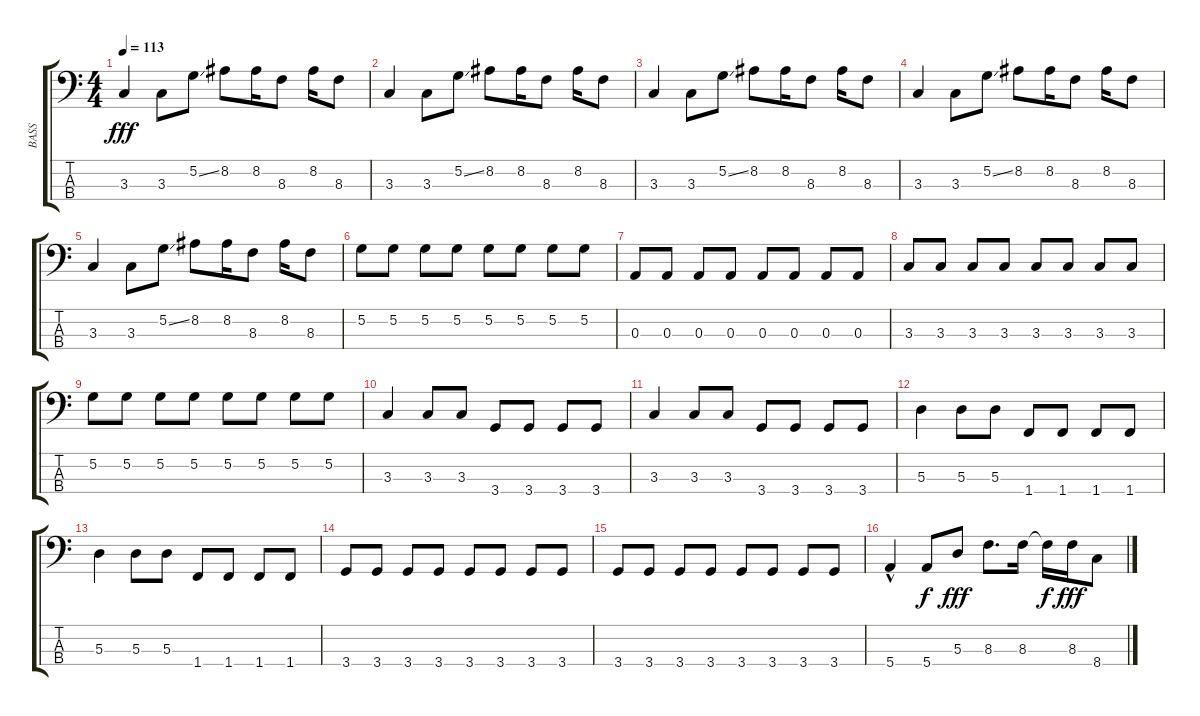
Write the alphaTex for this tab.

\track ("BASS" "BASS") {instrument electricbasspick}
\staff {score tabs}
\tuning (G2 D2 A1 E1) {hide}
\ts (4 4)
\tempo 113
\clef f4
\ks c
3.3.4{dy fff} 3.3.8 5.2{ss}.8 8.2.8 8.2.16 8.3.8 8.2.16 8.3.8 |
3.3.4 3.3.8 5.2{ss}.8 8.2.8 8.2.16 8.3.8 8.2.16 8.3.8 |
3.3.4 3.3.8 5.2{ss}.8 8.2.8 8.2.16 8.3.8 8.2.16 8.3.8 |
3.3.4 3.3.8 5.2{ss}.8 8.2.8 8.2.16 8.3.8 8.2.16 8.3.8 |
3.3.4 3.3.8 5.2{ss}.8 8.2.8 8.2.16 8.3.8 8.2.16 8.3.8 |
5.2.8 5.2.8 5.2.8 5.2.8 5.2.8 5.2.8 5.2.8 5.2.8 |
0.3.8 0.3.8 0.3.8 0.3.8 0.3.8 0.3.8 0.3.8 0.3.8 |
3.3.8 3.3.8 3.3.8 3.3.8 3.3.8 3.3.8 3.3.8 3.3.8 |
5.2.8 5.2.8 5.2.8 5.2.8 5.2.8 5.2.8 5.2.8 5.2.8 |
3.3.4 3.3.8 3.3.8 3.4.8 3.4.8 3.4.8 3.4.8 |
3.3.4 3.3.8 3.3.8 3.4.8 3.4.8 3.4.8 3.4.8 |
5.3.4 5.3.8 5.3.8 1.4.8 1.4.8 1.4.8 1.4.8 |
5.3.4 5.3.8 5.3.8 1.4.8 1.4.8 1.4.8 1.4.8 |
3.4.8 3.4.8 3.4.8 3.4.8 3.4.8 3.4.8 3.4.8 3.4.8 |
3.4.8 3.4.8 3.4.8 3.4.8 3.4.8 3.4.8 3.4.8 3.4.8 |
5.4{hac}.4 5.4.8{dy f} 5.3.8{dy fff} 8.3.8{d} 8.3.16 8.3{t}.16{dy f} 8.3.16{dy fff} 8.4.8
